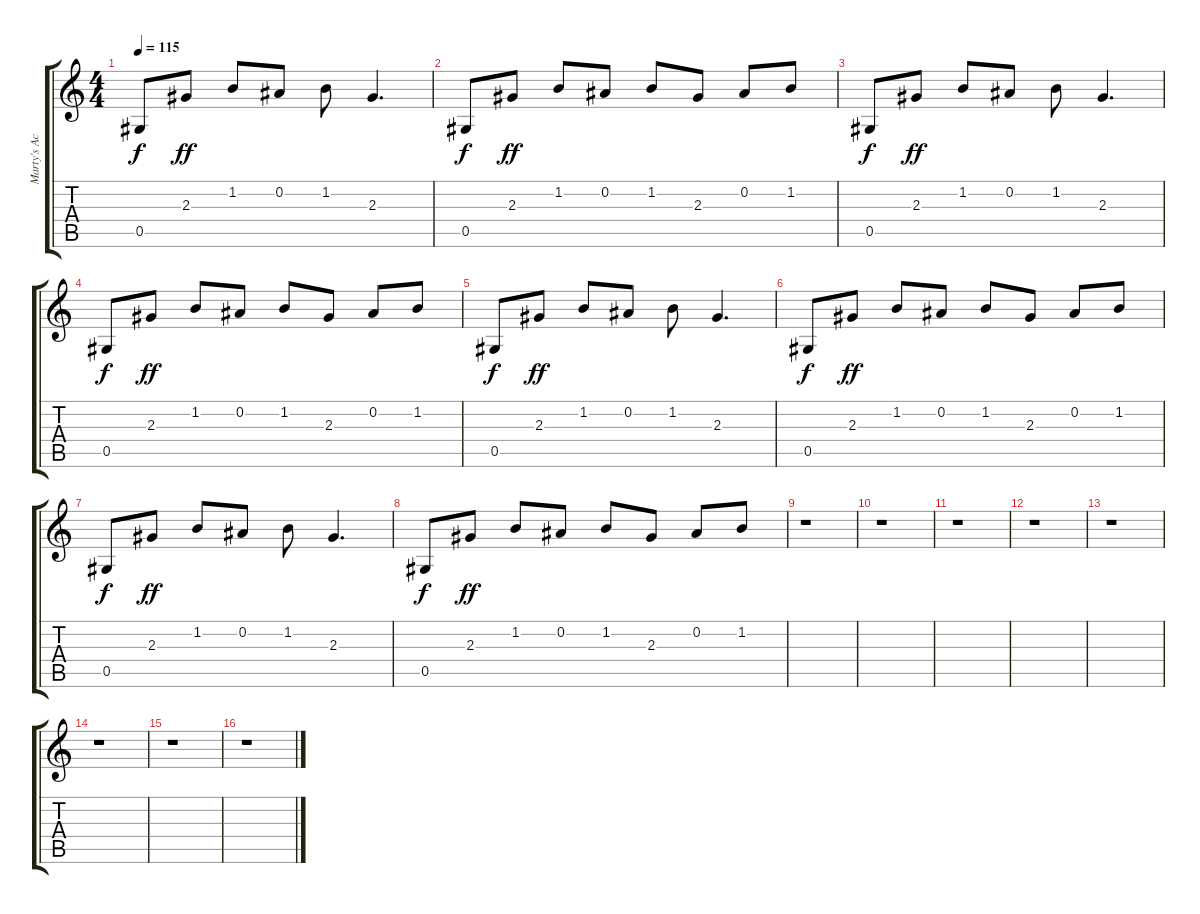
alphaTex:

\track ("Marty's Acoustic" "Marty's Ac") {instrument acousticguitarsteel}
\staff {score tabs}
\tuning (Eb4 Bb3 Gb3 Db3 Ab2 Eb2) {hide}
\ts (4 4)
\tempo 115
\clef g2
\ks c
0.5.8{dy f instrument acousticguitarsteel} 2.3.8{dy ff} 1.2.8 0.2.8 1.2.8 2.3.4{d} |
0.5.8{dy f} 2.3.8{dy ff} 1.2.8 0.2.8 1.2.8 2.3.8 0.2.8 1.2.8 |
0.5.8{dy f} 2.3.8{dy ff} 1.2.8 0.2.8 1.2.8 2.3.4{d} |
0.5.8{dy f} 2.3.8{dy ff} 1.2.8 0.2.8 1.2.8 2.3.8 0.2.8 1.2.8 |
0.5.8{dy f} 2.3.8{dy ff} 1.2.8 0.2.8 1.2.8 2.3.4{d} |
0.5.8{dy f} 2.3.8{dy ff} 1.2.8 0.2.8 1.2.8 2.3.8 0.2.8 1.2.8 |
0.5.8{dy f} 2.3.8{dy ff} 1.2.8 0.2.8 1.2.8 2.3.4{d} |
0.5.8{dy f} 2.3.8{dy ff} 1.2.8 0.2.8 1.2.8 2.3.8 0.2.8 1.2.8 |
r.1 |
r.1 |
r.1 |
r.1 |
r.1 |
r.1 |
r.1 |
r.1
